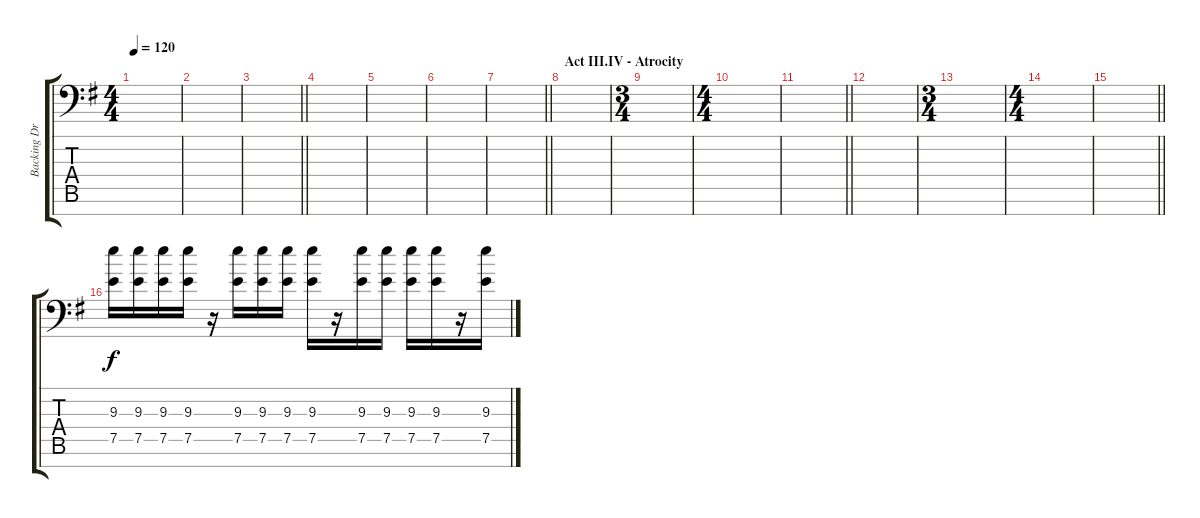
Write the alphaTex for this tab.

\track ("Backing Dropped A" "Backing Dr") {instrument distortionguitar}
\staff {score tabs}
\tuning (E4 B3 G3 D3 A2 E2 A1) {hide}
\ts (4 4)
\tempo 120
\clef f4
\ks eminor
|
|
\barLineRight lightlight
|
|
|
|
\barLineRight lightlight
|
\section ("" "Act III.IV - Atrocity")
|
\ts (3 4)
|
\ts (4 4)
|
\barLineRight lightlight
|
|
\ts (3 4)
|
\ts (4 4)
|
\barLineRight lightlight
|
(9.3 7.5).16{instrument distortionguitar} (9.3 7.5).16 (9.3 7.5).16 (9.3 7.5).16 r.16 (9.3 7.5).16 (9.3 7.5).16 (9.3 7.5).16 (9.3 7.5).16 r.16 (9.3 7.5).16 (9.3 7.5).16 (9.3 7.5).16 (9.3 7.5).16 r.16 (9.3 7.5).16
